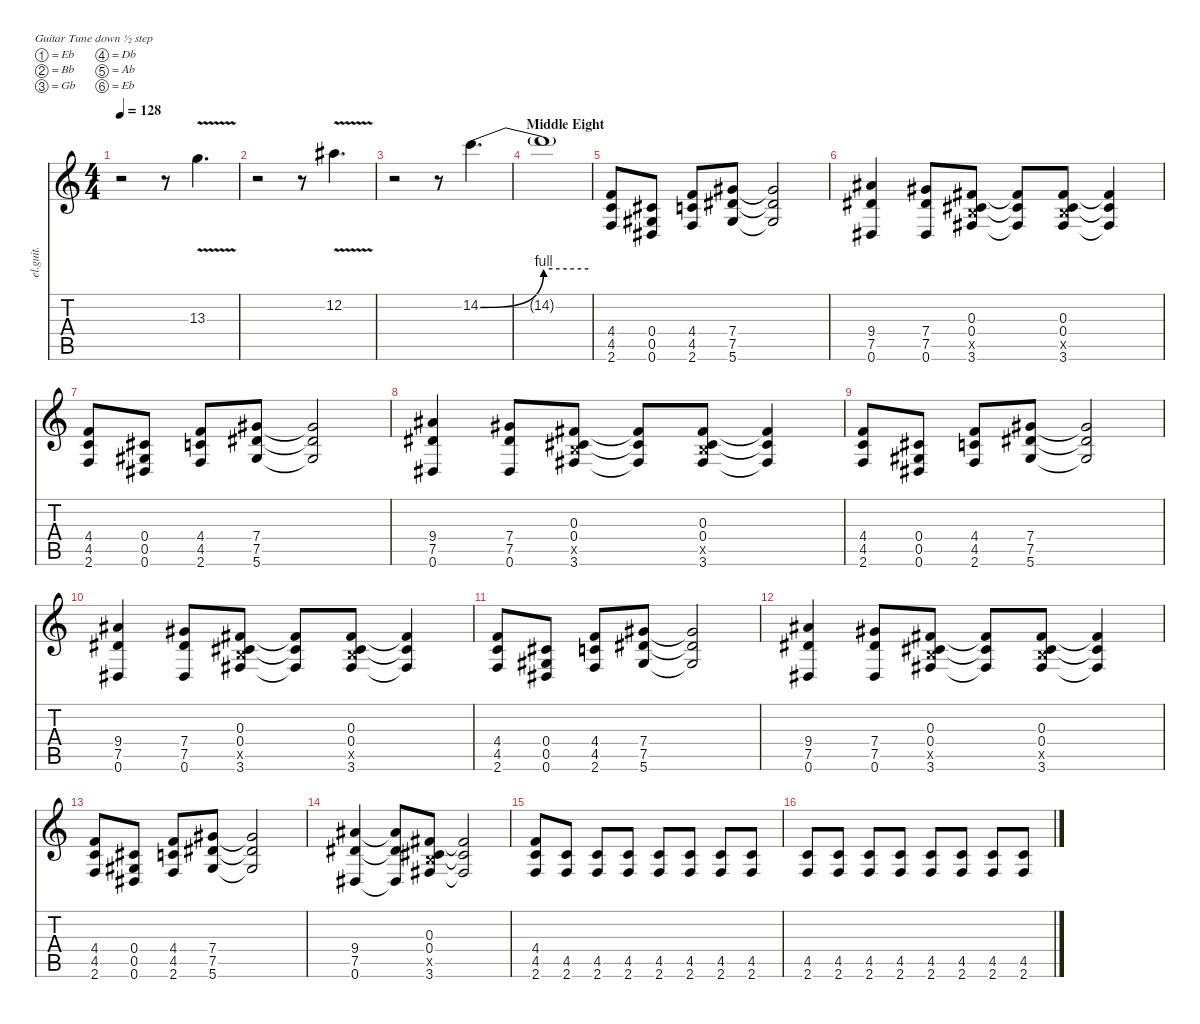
\defaultSystemsLayout 4
\hideDynamics
\bracketExtendMode nobrackets
\otherSystemsTrackNameOrientation horizontal
\track ("James Iha (Clean Lead)" "el.guit.") {instrument electricguitarclean}
\staff {score tabs}
\tuning (Eb4 Bb3 Gb3 Db3 Ab2 Eb2)
\ts (4 4)
\tempo 128
\clef g2
\ks c
r.2{dy mf beam Down} r.8{beam Down} 13.3{v}.4{d beam Down} |
r.2{beam Down} r.8{beam Down} 12.2{v acc #}.4{d beam Down} |
r.2{beam Down} r.8{beam Down} 14.2{be (bend 0 0 60 4)}.4{d beam Down} |
\section ("" "Middle Eight")
14.2{be (hold 0 4 60 4) t}.1{beam Down} |
(4.4 4.5 2.6).8{beam Up} (0.4{acc #} 0.5{acc #} 0.6{acc #}).8{beam Up} (4.4 4.5 2.6).8{beam Up} (7.4{acc #} 7.5{acc #} 5.6{acc #}).8{beam Up} (7.4{t acc #} 7.5{t acc #} 5.6{t acc #}).2{beam Up} |
(9.4{acc #} 7.5{acc #} 0.6{acc #}).4{beam Up} (7.4{acc #} 7.5{acc #} 0.6{acc #}).8{beam Up} (0.3{acc #} 0.4{acc #} 3.5{x} 3.6{acc #}).8{beam Up} (3.6{t acc #} 0.4{t acc #} 0.3{t acc #}).8{beam Up} (0.3{acc #} 0.4{acc #} 3.5{x} 3.6{acc #}).8{beam Up} (0.3{t acc #} 0.4{t acc #} 3.6{t acc #}).4{beam Up} |
(4.4 4.5 2.6).8{beam Up} (0.4{acc #} 0.5{acc #} 0.6{acc #}).8{beam Up} (4.4 4.5 2.6).8{beam Up} (7.4{acc #} 7.5{acc #} 5.6{acc #}).8{beam Up} (7.4{t acc #} 7.5{t acc #} 5.6{t acc #}).2{beam Up} |
(9.4{acc #} 7.5{acc #} 0.6{acc #}).4{beam Up} (7.4{acc #} 7.5{acc #} 0.6{acc #}).8{beam Up} (0.3{acc #} 0.4{acc #} 3.5{x} 3.6{acc #}).8{beam Up} (3.6{t acc #} 0.4{t acc #} 0.3{t acc #}).8{beam Up} (0.3{acc #} 0.4{acc #} 3.5{x} 3.6{acc #}).8{beam Up} (0.3{t acc #} 0.4{t acc #} 3.6{t acc #}).4{beam Up} |
(4.4 4.5 2.6).8{beam Up} (0.4{acc #} 0.5{acc #} 0.6{acc #}).8{beam Up} (4.4 4.5 2.6).8{beam Up} (7.4{acc #} 7.5{acc #} 5.6{acc #}).8{beam Up} (7.4{t acc #} 7.5{t acc #} 5.6{t acc #}).2{beam Up} |
(9.4{acc #} 7.5{acc #} 0.6{acc #}).4{beam Up} (7.4{acc #} 7.5{acc #} 0.6{acc #}).8{beam Up} (0.3{acc #} 0.4{acc #} 3.5{x} 3.6{acc #}).8{beam Up} (3.6{t acc #} 0.4{t acc #} 0.3{t acc #}).8{beam Up} (0.3{acc #} 0.4{acc #} 3.5{x} 3.6{acc #}).8{beam Up} (0.3{t acc #} 0.4{t acc #} 3.6{t acc #}).4{beam Up} |
(4.4 4.5 2.6).8{beam Up} (0.4{acc #} 0.5{acc #} 0.6{acc #}).8{beam Up} (4.4 4.5 2.6).8{beam Up} (7.4{acc #} 7.5{acc #} 5.6{acc #}).8{beam Up} (7.4{t acc #} 7.5{t acc #} 5.6{t acc #}).2{beam Up} |
(9.4{acc #} 7.5{acc #} 0.6{acc #}).4{beam Up} (7.4{acc #} 7.5{acc #} 0.6{acc #}).8{beam Up} (0.3{acc #} 0.4{acc #} 3.5{x} 3.6{acc #}).8{beam Up} (3.6{t acc #} 0.4{t acc #} 0.3{t acc #}).8{beam Up} (0.3{acc #} 0.4{acc #} 3.5{x} 3.6{acc #}).8{beam Up} (0.3{t acc #} 0.4{t acc #} 3.6{t acc #}).4{beam Up} |
(4.4 4.5 2.6).8{beam Up} (0.4{acc #} 0.5{acc #} 0.6{acc #}).8{beam Up} (4.4 4.5 2.6).8{beam Up} (7.4{acc #} 7.5{acc #} 5.6{acc #}).8{beam Up} (7.4{t acc #} 7.5{t acc #} 5.6{t acc #}).2{beam Up} |
(9.4{acc #} 7.5{acc #} 0.6{acc #}).4{beam Up} (9.4{t acc #} 7.5{t acc #} 0.6{t acc #}).8{beam Up} (0.3{acc #} 0.4{acc #} 3.5{x} 3.6{acc #}).8{beam Up} (0.3{t acc #} 0.4{t acc #} 3.6{t acc #}).2{beam Up} |
(4.4 4.5 2.6).8{beam Up} (4.5 2.6).8{beam Up} (4.5 2.6).8{beam Up} (4.5 2.6).8{beam Up} (4.5 2.6).8{beam Up} (4.5 2.6).8{beam Up} (4.5 2.6).8{beam Up} (4.5 2.6).8{beam Up} |
(4.5 2.6).8{beam Up} (4.5 2.6).8{beam Up} (4.5 2.6).8{beam Up} (4.5 2.6).8{beam Up} (4.5 2.6).8{beam Up} (4.5 2.6).8{beam Up} (4.5 2.6).8{beam Up} (4.5 2.6).8{beam Up}
